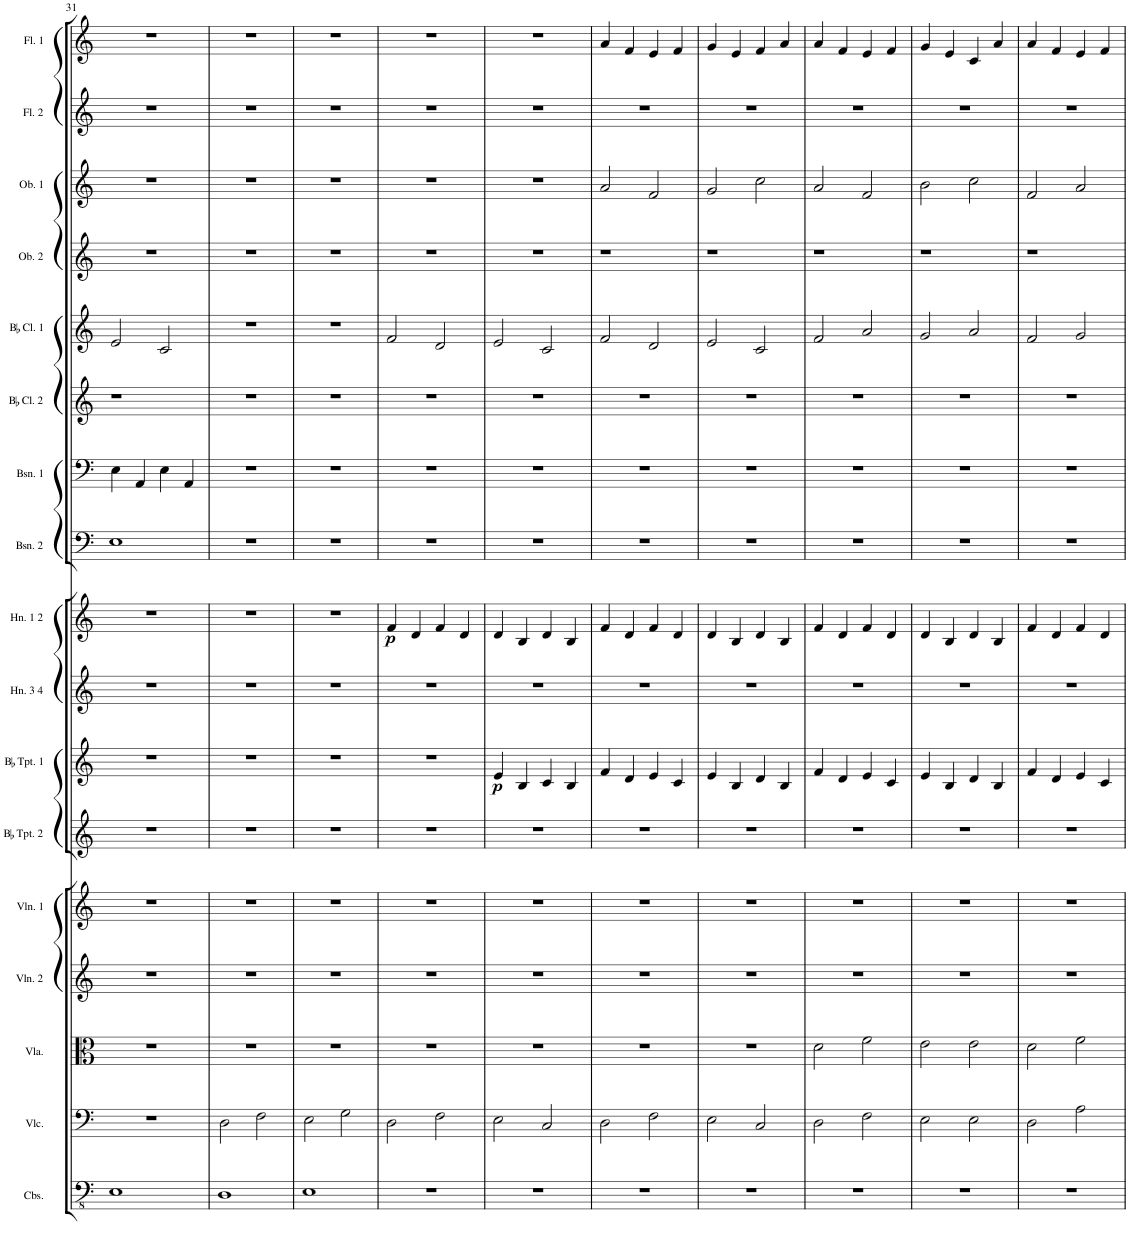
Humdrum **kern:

**kern	**kern	**kern	**kern	**kern	**kern	**kern	**dynam	**kern	**kern	**dynam	**kern	**kern	**kern	**kern	**kern	**kern	**kern	**kern
*part17	*part16	*part15	*part14	*part13	*part12	*part11	*part11	*part10	*part9	*part9	*part8	*part7	*part6	*part5	*part4	*part3	*part2	*part1
*staff17	*staff16	*staff15	*staff14	*staff13	*staff12	*staff11	*staff11	*staff10	*staff9	*staff9	*staff8	*staff7	*staff6	*staff5	*staff4	*staff3	*staff2	*staff1
*I"Contrabass	*I"Violoncello	*I"Viola	*I"Violin 2	*I"Violin 1	*I"BaccidentalFlat Trumpet 2	*I"BaccidentalFlat Trumpet 1	*	*I"Horn 3 4	*I"Horn 1 2	*	*I"Bassoon 2	*I"Bassoon 1	*I"BaccidentalFlat Clarinet 2	*I"BaccidentalFlat Clarinet 1	*I"Oboe 2	*I"Oboe 1	*I"Flute 2	*I"Flute 1
*I'Cbs.	*I'Vlc.	*I'Vla.	*I'Vln. 2	*I'Vln. 1	*I'BaccidentalFlat Tpt. 2	*I'BaccidentalFlat Tpt. 1	*	*I'Hn. 3 4	*I'Hn. 1 2	*	*I'Bsn. 2	*I'Bsn. 1	*I'BaccidentalFlat Cl. 2	*I'BaccidentalFlat Cl. 1	*I'Ob. 2	*I'Ob. 1	*I'Fl. 2	*I'Fl. 1
!!LO:PB:g=z
*clefFv4	*clefF4	*clefC3	*clefG2	*clefG2	*clefG2	*clefG2	*	*clefG2	*clefG2	*	*clefF4	*clefF4	*clefG2	*clefG2	*clefG2	*clefG2	*clefG2	*clefG2
*	*	*	*	*	*ITrd1c2	*	*	*	*ITrd4c7	*	*	*	*ITrd1c2	*ITrd1c2	*	*	*	*
*k[]	*k[]	*k[]	*k[]	*k[]	*k[]	*k[]	*	*k[]	*k[]	*	*k[]	*k[]	*k[]	*k[]	*k[]	*k[]	*k[]	*k[]
*M4/4	*M4/4	*M4/4	*M4/4	*M4/4	*M4/4	*M4/4	*	*M4/4	*M4/4	*	*M4/4	*M4/4	*M4/4	*M4/4	*M4/4	*M4/4	*M4/4	*M4/4
=31	=31	=31	=31	=31	=31	=31	=31	=31	=31	=31	=31	=31	=31	=31	=31	=31	=31	=31
1EE	1r	1r	1r	1r	1r	1r	.	1r	1r	.	1E	4E\	1r	2e/	1r	1r	1r	1r
.	.	.	.	.	.	.	.	.	.	.	.	4AA/	.	.	.	.	.	.
.	.	.	.	.	.	.	.	.	.	.	.	4E\	.	2c/	.	.	.	.
.	.	.	.	.	.	.	.	.	.	.	.	4AA/	.	.	.	.	.	.
=32	=32	=32	=32	=32	=32	=32	=32	=32	=32	=32	=32	=32	=32	=32	=32	=32	=32	=32
1DD	2D\	1r	1r	1r	1r	1r	.	1r	1r	.	1r	1r	1r	1r	1r	1r	1r	1r
.	2F\	.	.	.	.	.	.	.	.	.	.	.	.	.	.	.	.	.
=33	=33	=33	=33	=33	=33	=33	=33	=33	=33	=33	=33	=33	=33	=33	=33	=33	=33	=33
1EE	2E\	1r	1r	1r	1r	1r	.	1r	1r	.	1r	1r	1r	1r	1r	1r	1r	1r
.	2G\	.	.	.	.	.	.	.	.	.	.	.	.	.	.	.	.	.
=34	=34	=34	=34	=34	=34	=34	=34	=34	=34	=34	=34	=34	=34	=34	=34	=34	=34	=34
!	!	!	!	!	!	!	!	!	!	!LO:DY:b	!	!	!	!	!	!	!	!
1r	2D\	1r	1r	1r	1r	1r	.	1r	4f/	p	1r	1r	1r	2f/	1r	1r	1r	1r
.	.	.	.	.	.	.	.	.	4d/	.	.	.	.	.	.	.	.	.
.	2F\	.	.	.	.	.	.	.	4f/	.	.	.	.	2d/	.	.	.	.
.	.	.	.	.	.	.	.	.	4d/	.	.	.	.	.	.	.	.	.
=35	=35	=35	=35	=35	=35	=35	=35	=35	=35	=35	=35	=35	=35	=35	=35	=35	=35	=35
!	!	!	!	!	!	!	!LO:DY:b	!	!	!	!	!	!	!	!	!	!	!
1r	2E\	1r	1r	1r	1r	4e/	p	1r	4d/	.	1r	1r	1r	2e/	1r	1r	1r	1r
.	.	.	.	.	.	4B/	.	.	4B/	.	.	.	.	.	.	.	.	.
.	2C/	.	.	.	.	4c/	.	.	4d/	.	.	.	.	2c/	.	.	.	.
.	.	.	.	.	.	4B/	.	.	4B/	.	.	.	.	.	.	.	.	.
=36	=36	=36	=36	=36	=36	=36	=36	=36	=36	=36	=36	=36	=36	=36	=36	=36	=36	=36
1r	2D\	1r	1r	1r	1r	4f/	.	1r	4f/	.	1r	1r	1r	2f/	1r	2a/	1r	4a/
.	.	.	.	.	.	4d/	.	.	4d/	.	.	.	.	.	.	.	.	4f/
.	2F\	.	.	.	.	4e/	.	.	4f/	.	.	.	.	2d/	.	2f/	.	4e/
.	.	.	.	.	.	4c/	.	.	4d/	.	.	.	.	.	.	.	.	4f/
=37	=37	=37	=37	=37	=37	=37	=37	=37	=37	=37	=37	=37	=37	=37	=37	=37	=37	=37
1r	2E\	1r	1r	1r	1r	4e/	.	1r	4d/	.	1r	1r	1r	2e/	1r	2g/	1r	4g/
.	.	.	.	.	.	4B/	.	.	4B/	.	.	.	.	.	.	.	.	4e/
.	2C/	.	.	.	.	4d/	.	.	4d/	.	.	.	.	2c/	.	2cc\	.	4f/
.	.	.	.	.	.	4B/	.	.	4B/	.	.	.	.	.	.	.	.	4a/
=38	=38	=38	=38	=38	=38	=38	=38	=38	=38	=38	=38	=38	=38	=38	=38	=38	=38	=38
1r	2D\	2d\	1r	1r	1r	4f/	.	1r	4f/	.	1r	1r	1r	2f/	1r	2a/	1r	4a/
.	.	.	.	.	.	4d/	.	.	4d/	.	.	.	.	.	.	.	.	4f/
.	2F\	2f\	.	.	.	4e/	.	.	4f/	.	.	.	.	2a/	.	2f/	.	4e/
.	.	.	.	.	.	4c/	.	.	4d/	.	.	.	.	.	.	.	.	4f/
=39	=39	=39	=39	=39	=39	=39	=39	=39	=39	=39	=39	=39	=39	=39	=39	=39	=39	=39
1r	2E\	2e\	1r	1r	1r	4e/	.	1r	4d/	.	1r	1r	1r	2g/	1r	2b\	1r	4g/
.	.	.	.	.	.	4B/	.	.	4B/	.	.	.	.	.	.	.	.	4e/
.	2E\	2e\	.	.	.	4d/	.	.	4d/	.	.	.	.	2a/	.	2cc\	.	4c/
.	.	.	.	.	.	4B/	.	.	4B/	.	.	.	.	.	.	.	.	4a/
=40	=40	=40	=40	=40	=40	=40	=40	=40	=40	=40	=40	=40	=40	=40	=40	=40	=40	=40
1r	2D\	2d\	1r	1r	1r	4f/	.	1r	4f/	.	1r	1r	1r	2f/	1r	2f/	1r	4a/
.	.	.	.	.	.	4d/	.	.	4d/	.	.	.	.	.	.	.	.	4f/
.	2A\	2f\	.	.	.	4e/	.	.	4f/	.	.	.	.	2g/	.	2a/	.	4e/
.	.	.	.	.	.	4c/	.	.	4d/	.	.	.	.	.	.	.	.	4f/
=	=	=	=	=	=	=	=	=	=	=	=	=	=	=	=	=	=	=
*-	*-	*-	*-	*-	*-	*-	*-	*-	*-	*-	*-	*-	*-	*-	*-	*-	*-	*-
